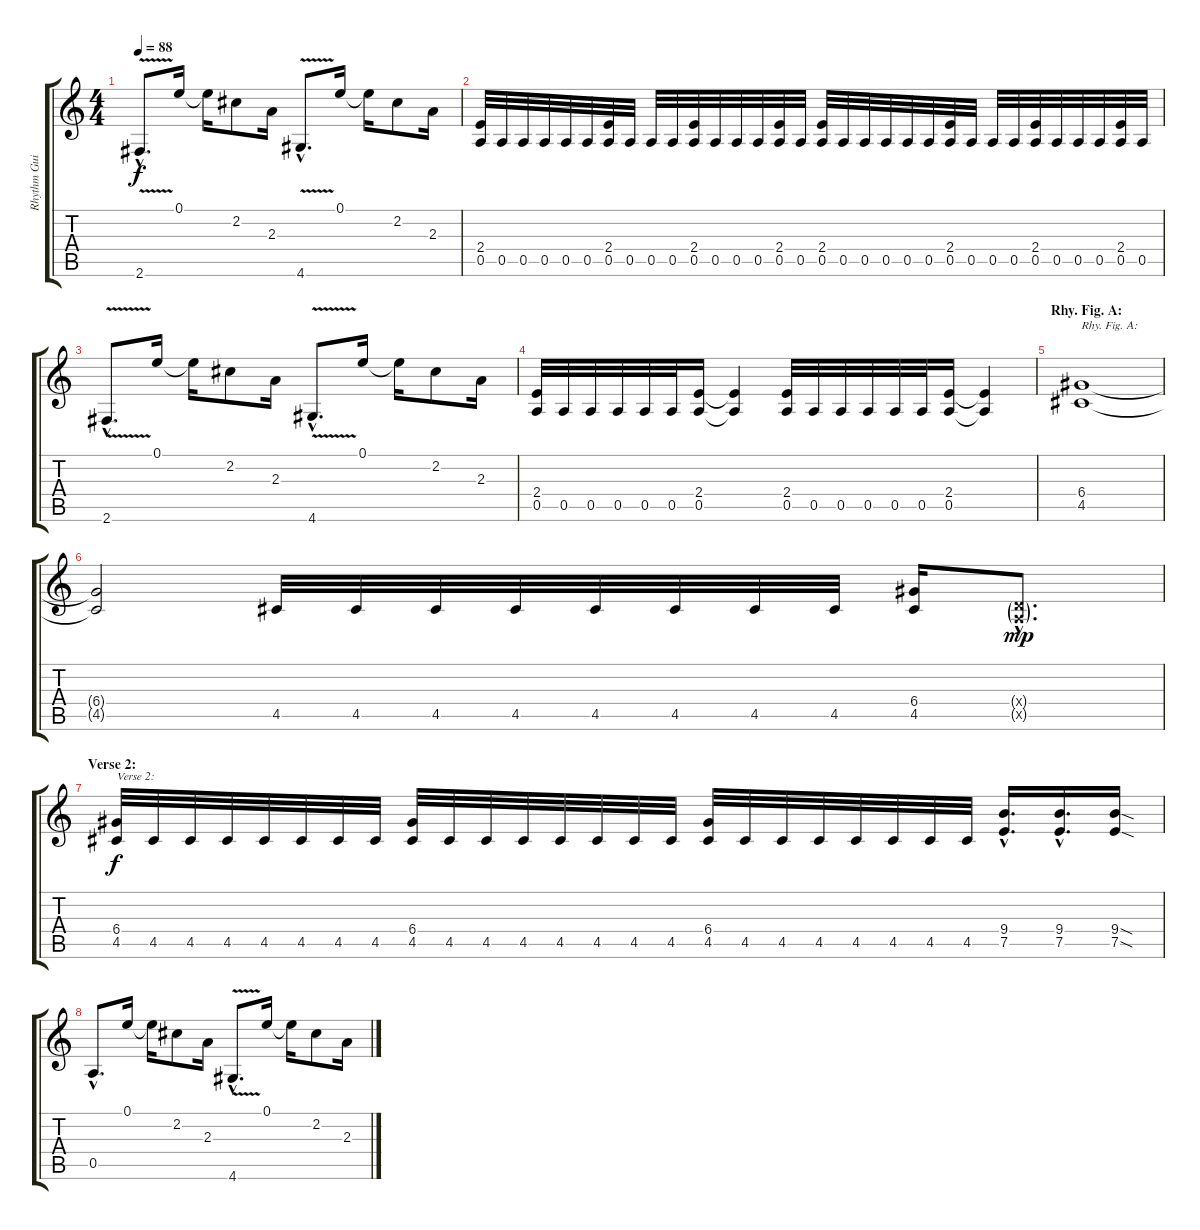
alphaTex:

\track ("Rhythm Guitar 1" "Rhythm Gui") {instrument distortionguitar}
\staff {score tabs}
\tuning (E4 B3 G3 D3 A2 E2) {hide}
\ts (4 4)
\tempo 88
\clef g2
\ks c
2.6{v hac}.8{d dy f} 0.1.16 0.1{t}.16 2.2.8 2.3.16 4.6{v hac}.8{d} 0.1.16 0.1{t}.16 2.2.8 2.3.16 |
(2.4 0.5).32 0.5.32 0.5.32 0.5.32 0.5.32 0.5.32 (2.4 0.5).32 0.5.32 0.5.32 0.5.32 (2.4 0.5).32 0.5.32 0.5.32 0.5.32 (2.4 0.5).32 0.5.32 (2.4 0.5).32 0.5.32 0.5.32 0.5.32 0.5.32 0.5.32 (2.4 0.5).32 0.5.32 0.5.32 0.5.32 (2.4 0.5).32 0.5.32 0.5.32 0.5.32 (2.4 0.5).32 0.5.32 |
2.6{v hac}.8{d} 0.1.16 0.1{t}.16 2.2.8 2.3.16 4.6{v hac}.8{d} 0.1.16 0.1{t}.16 2.2.8 2.3.16 |
(2.4 0.5).32 0.5.32 0.5.32 0.5.32 0.5.32 0.5.32 (2.4 0.5).16 (2.4{t} 0.5{t}).4 (2.4 0.5).32 0.5.32 0.5.32 0.5.32 0.5.32 0.5.32 (2.4 0.5).16 (2.4{t} 0.5{t}).4 |
\section ("" "Rhy. Fig. A:")
(6.4 4.5).1{txt "Rhy. Fig. A:"} |
(6.4{t} 4.5{t}).2 4.5.32 4.5.32 4.5.32 4.5.32 4.5.32 4.5.32 4.5.32 4.5.32 (6.4 4.5).16 (0.4{g hac x} 0.5{g hac x}).8{d dy mp} |
\section ("" "Verse 2:")
(6.4 4.5).32{txt "Verse 2:" dy f} 4.5.32 4.5.32 4.5.32 4.5.32 4.5.32 4.5.32 4.5.32 (6.4 4.5).32 4.5.32 4.5.32 4.5.32 4.5.32 4.5.32 4.5.32 4.5.32 (6.4 4.5).32 4.5.32 4.5.32 4.5.32 4.5.32 4.5.32 4.5.32 4.5.32 (9.4{hac} 7.5{hac}).16{d} (9.4{hac} 7.5{hac}).16{d} (9.4{sod} 7.5{sod}).16 |
0.5{hac}.8{d} 0.1.16 0.1{t}.16 2.2.8 2.3.16 4.6{v hac}.8{d} 0.1.16 0.1{t}.16 2.2.8 2.3.16
